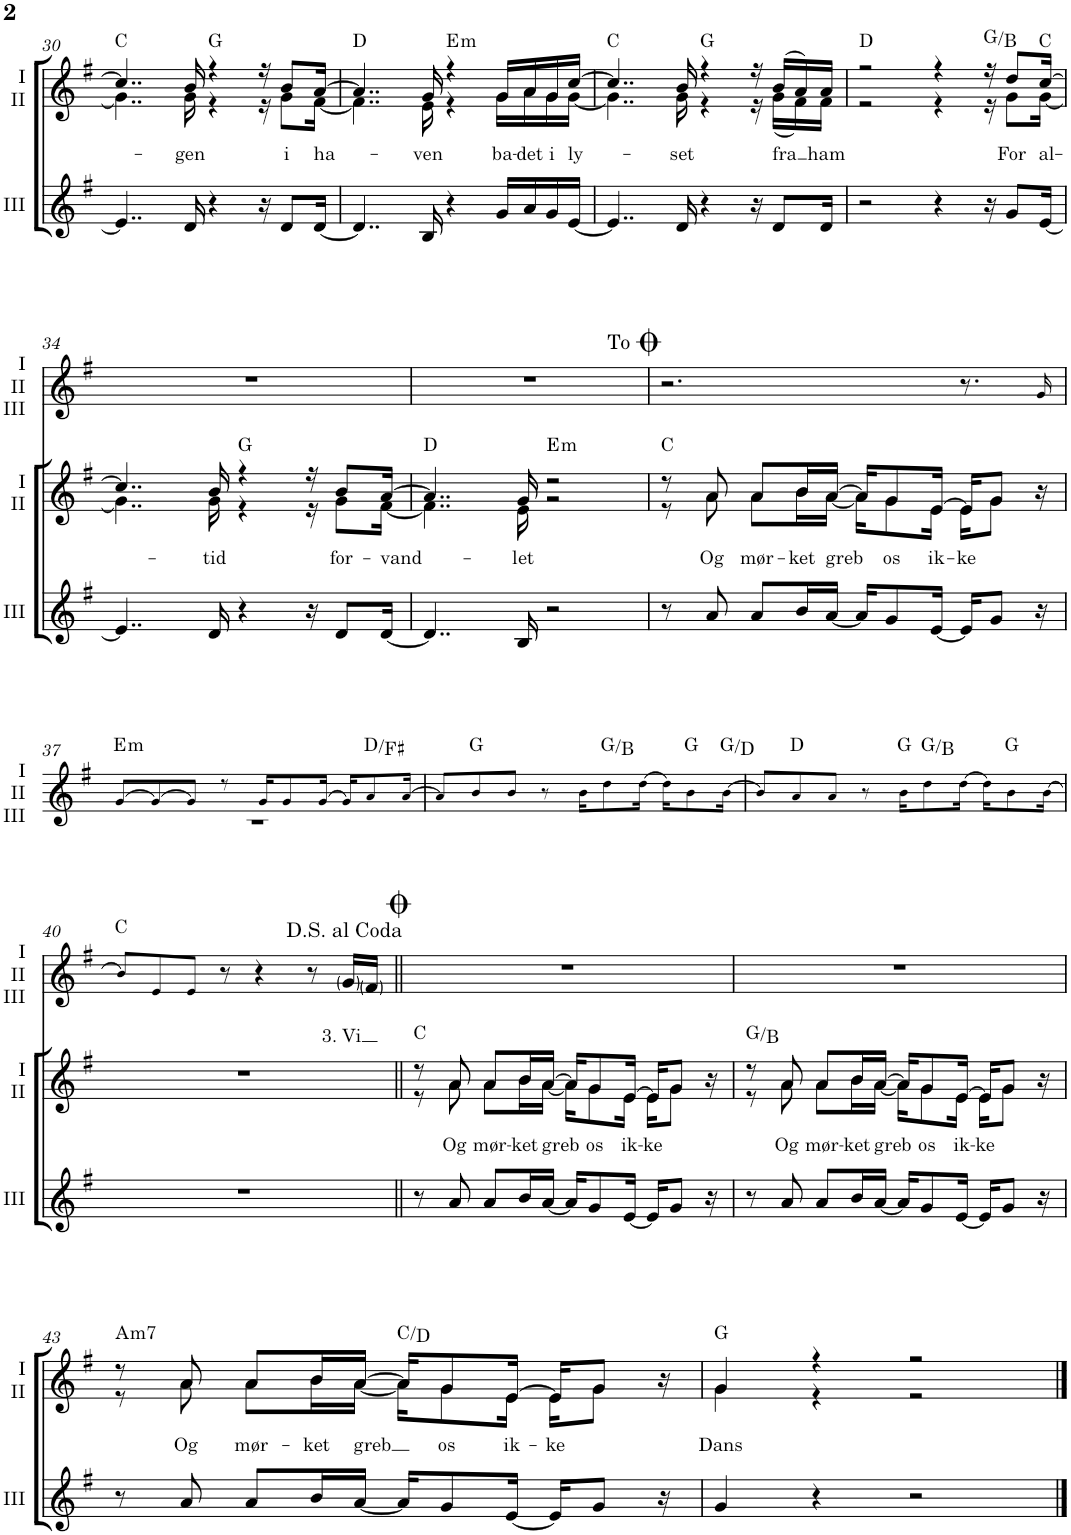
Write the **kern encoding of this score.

**kern	**kern	**text	**harte	**kern	**text	**text	**harte
*part3	*part2	*part2	*part2	*part1	*part1	*part1	*part1
*staff3	*staff2	*staff2	*	*staff1	*staff1	*staff1	*
*I"III	*I"I II	*	*	*I"I II III	*	*	*
*I'III	*I'I II	*	*	*I'I II III	*	*	*
!!LO:PB:g=z
*clefG2	*clefG2	*	*	*clefG2	*	*	*
*k[f#]	*k[f#]	*	*	*k[f#]	*	*	*
*M4/4	*M4/4	*	*	*M4/4	*	*	*
=30	=30	=30	=30	=30	=30	=30	=30
*	*^	*	*	*	*	*	*
4..e/]	4..cc/]	4..g\]	.	C:maj	1r	.	.	.
!	!	!	!LO:LY:b	!	!	!	!	!
16d/	16b/	16g\	-gen	.	.	.	.	.
4r	4r	4r	.	G:maj	.	.	.	.
16r	16r	16r	.	.	.	.	.	.
!	!	!	!LO:LY:b	!	!	!	!	!
8d/L	8b/L	8g\L	i	.	.	.	.	.
!	!	!	!LO:LY:b	!	!	!	!	!
[16d/Jk	[16a/Jk	[16f#\Jk	ha-	.	.	.	.	.
=31	=31	=31	=31	=31	=31	=31	=31	=31
4..d/]	4..a/]	4..f#\]	.	D:maj	1r	.	.	.
!	!	!	!LO:LY:b	!	!	!	!	!
16B/	16g/	16e\	-ven	.	.	.	.	.
!	!	!	!	!LO:H:kt=m	!	!	!	!
4r	4r	4r	.	E:min	.	.	.	.
!	!	!	!LO:LY:b	!	!	!	!	!
16g/LL	16g/LL	16g\LL	ba-	.	.	.	.	.
!	!	!	!LO:LY:b	!	!	!	!	!
16a/	16a/	16a\	-det	.	.	.	.	.
!	!	!	!LO:LY:b	!	!	!	!	!
16g/	16g/	16g\	i	.	.	.	.	.
!	!	!	!LO:LY:b	!	!	!	!	!
[16e/JJ	[16cc/JJ	[16g\JJ	ly-	.	.	.	.	.
=32	=32	=32	=32	=32	=32	=32	=32	=32
4..e/]	4..cc/]	4..g\]	.	C:maj	1r	.	.	.
!	!	!	!LO:LY:b	!	!	!	!	!
16d/	16b/	16g\	-set	.	.	.	.	.
4r	4r	4r	.	G:maj	.	.	.	.
16r	16r	16r	.	.	.	.	.	.
!	!	!	!LO:LY:b	!	!	!	!	!
8d/L	(16b/LL	(16g\LL	fra	.	.	.	.	.
.	16a/)	16f#\)	.	.	.	.	.	.
!	!	!	!LO:LY:b	!	!	!	!	!
16d/Jk	16a/JJ	16f#\JJ	ham	.	.	.	.	.
=33	=33	=33	=33	=33	=33	=33	=33	=33
2r	2r	2r	.	D:maj	1r	.	.	.
4r	4r	4r	.	.	.	.	.	.
16r	16r	16r	.	G:maj/3	.	.	.	.
!	!	!	!LO:LY:b	!	!	!	!	!
8g/L	8dd/L	8g\L	For	.	.	.	.	.
!	!	!	!LO:LY:b	!	!	!	!	!
[16e/Jk	[16cc/Jk	[16g\Jk	al-	C:maj	.	.	.	.
!!LO:LB:g=z
=34	=34	=34	=34	=34	=34	=34	=34	=34
4..e/]	4..cc/]	4..g\]	.	.	1r	.	.	.
!	!	!	!LO:LY:b	!	!	!	!	!
16d/	16b/	16g\	-tid	.	.	.	.	.
4r	4r	4r	.	G:maj	.	.	.	.
16r	16r	16r	.	.	.	.	.	.
!	!	!	!LO:LY:b	!	!	!	!	!
8d/L	8b/L	8g\L	for-	.	.	.	.	.
!	!	!	!LO:LY:b	!	!	!	!	!
[16d/Jk	[16a/Jk	[16f#\Jk	-vand-	.	.	.	.	.
=35	=35	=35	=35	=35	=35	=35	=35	=35
4..d/]	4..a/]	4..f#\]	.	D:maj	1r	.	.	.
!	!	!	!LO:LY:b	!	!	!	!	!
16B/	16g/	16e\	-let	.	.	.	.	.
!	!	!	!	!LO:H:kt=m	!	!	!	!
2r	2r	2r	.	E:min	.	.	.	.
!	!	!	!	!	!LO:TX:a:t=To	!	!	!
=36	=36	=36	=36	=36	=36	=36	=36	=36
8r	8r	8r	.	C:maj	2.r	.	.	.
!	!	!	!LO:LY:b	!	!	!	!	!
8a/	8a/	8a\	Og	.	.	.	.	.
!	!	!	!LO:LY:b	!	!	!	!	!
8a/L	8a/L	8a\L	mør-	.	.	.	.	.
!	!	!	!LO:LY:b	!	!	!	!	!
16b/L	16b/L	16b\L	-ket	.	.	.	.	.
!	!	!	!LO:LY:b	!	!	!	!	!
[16a/JJ	[16a/JJ	[16a\JJ	greb	.	.	.	.	.
16a/KL]	16a/KL]	16a\KL]	.	.	.	.	.	.
!	!	!	!LO:LY:b	!	!	!	!	!
8g/	8g/	8g\	os	.	.	.	.	.
!	!	!	!LO:LY:b	!	!	!	!	!
[16e/Jk	[16e/Jk	16e\Jk	ik-	.	.	.	.	.
!	!	!	!LO:LY:b	!	!	!	!	!
16e/KL]	16e/KL]	16e\KL	-ke	.	8.r	.	.	.
8g/J	8g/J	8g\J	.	.	.	.	.	.
16r	16r	16ryy	.	.	16g!/	.	.	.
!!LO:LB:g=z
=37	=37	=37	=37	=37	=37	=37	=37	=37
*	*	*	*	*	*^	*	*	*
!	!	!	!	!	!	!	!	!	!LO:H:kt=m
*	*v	*v	*	*	*	*	*	*	*
1r	1r	.	.	[8g!/L	1r	.	.	E:min
.	.	.	.	8g!/_	.	.	.	.
.	.	.	.	8g!/J]	.	.	.	.
.	.	.	.	8r	.	.	.	.
.	.	.	.	16g!/KL	.	.	.	.
.	.	.	.	8g!/	.	.	.	.
.	.	.	.	[16g!/Jk	.	.	.	.
.	.	.	.	16g!/KL]	.	.	.	.
.	.	.	.	8a!/	.	.	.	D:maj/3
.	.	.	.	[16a!/Jk	.	.	.	.
*	*	*	*	*v	*v	*	*	*
=38	=38	=38	=38	=38	=38	=38	=38
1r	1r	.	.	8a!/L]	.	.	.
.	.	.	.	8b!/	.	.	G:maj
.	.	.	.	8b!/J	.	.	.
.	.	.	.	8r	.	.	.
.	.	.	.	16b!\KL	.	.	.
.	.	.	.	8dd!\	.	.	G:maj/3
.	.	.	.	[16dd!\Jk	.	.	.
.	.	.	.	16dd!\KL]	.	.	.
.	.	.	.	8b!\	.	.	G:maj
.	.	.	.	[16b!\Jk	.	.	G:maj/5
=39	=39	=39	=39	=39	=39	=39	=39
1r	1r	.	.	8b!/L]	.	.	.
.	.	.	.	8a!/	.	.	D:maj
.	.	.	.	8a!/J	.	.	.
.	.	.	.	8r	.	.	.
.	.	.	.	16b!\KL	.	.	G:maj
.	.	.	.	8dd!\	.	.	G:maj/3
.	.	.	.	[16dd!\Jk	.	.	.
.	.	.	.	16dd!\KL]	.	.	.
.	.	.	.	8b!\	.	.	G:maj
.	.	.	.	[16b!\Jk	.	.	.
!!LO:LB:g=z
=40	=40	=40	=40	=40	=40	=40	=40
1r	1r	.	.	8b!/L]	.	.	C:maj
.	.	.	.	8e!/	.	.	.
.	.	.	.	8e!/J	.	.	.
.	.	.	.	8r	.	.	.
.	.	.	.	4r	.	.	.
.	.	.	.	8r	.	.	.
!	!	!	!	!	!	!LO:LY:b	!
.	.	.	.	16g/LL	.	3. Vi	.
.	.	.	.	16f#/JJ	.	.	.
=41||	=41||	=41||	=41||	=41||	=41||	=41||	=41||
*	*^	*	*	*	*	*	*
8r	8r	8r	.	C:maj	1r	.	.	.
!	!	!	!LO:LY:b	!	!	!	!	!
8a/	8a/	8a\	Og	.	.	.	.	.
!	!	!	!LO:LY:b	!	!	!	!	!
8a/L	8a/L	8a\L	mør-	.	.	.	.	.
!	!	!	!LO:LY:b	!	!	!	!	!
16b/L	16b/L	16b\L	-ket	.	.	.	.	.
!	!	!	!LO:LY:b	!	!	!	!	!
[16a/JJ	[16a/JJ	[16a\JJ	greb	.	.	.	.	.
16a/KL]	16a/KL]	16a\KL]	.	.	.	.	.	.
!	!	!	!LO:LY:b	!	!	!	!	!
8g/	8g/	8g\	os	.	.	.	.	.
!	!	!	!LO:LY:b	!	!	!	!	!
[16e/Jk	[16e/Jk	16e\Jk	ik-	.	.	.	.	.
!	!	!	!LO:LY:b	!	!	!	!	!
16e/KL]	16e/KL]	16e\KL	-ke	.	.	.	.	.
8g/J	8g/J	8g\J	.	.	.	.	.	.
16r	16r	16ryy	.	.	.	.	.	.
=42	=42	=42	=42	=42	=42	=42	=42	=42
8r	8r	8r	.	G:maj/3	1r	.	.	.
!	!	!	!LO:LY:b	!	!	!	!	!
8a/	8a/	8a\	Og	.	.	.	.	.
!	!	!	!LO:LY:b	!	!	!	!	!
8a/L	8a/L	8a\L	mør-	.	.	.	.	.
!	!	!	!LO:LY:b	!	!	!	!	!
16b/L	16b/L	16b\L	-ket	.	.	.	.	.
!	!	!	!LO:LY:b	!	!	!	!	!
[16a/JJ	[16a/JJ	[16a\JJ	greb	.	.	.	.	.
16a/KL]	16a/KL]	16a\KL]	.	.	.	.	.	.
!	!	!	!LO:LY:b	!	!	!	!	!
8g/	8g/	8g\	os	.	.	.	.	.
!	!	!	!LO:LY:b	!	!	!	!	!
[16e/Jk	[16e/Jk	16e\Jk	ik-	.	.	.	.	.
!	!	!	!LO:LY:b	!	!	!	!	!
16e/KL]	16e/KL]	16e\KL	-ke	.	.	.	.	.
8g/J	8g/J	8g\J	.	.	.	.	.	.
16r	16r	16ryy	.	.	.	.	.	.
!!LO:LB:g=z
=43	=43	=43	=43	=43	=43	=43	=43	=43
!	!	!	!	!LO:H:kt=m7	!	!	!	!
8r	8r	8r	.	A:min7	1r	.	.	.
!	!	!	!LO:LY:b	!	!	!	!	!
8a/	8a/	8a\	Og	.	.	.	.	.
!	!	!	!LO:LY:b	!	!	!	!	!
8a/L	8a/L	8a\L	mør-	.	.	.	.	.
!	!	!	!LO:LY:b	!	!	!	!	!
16b/L	16b/L	16b\L	-ket	.	.	.	.	.
!	!	!	!LO:LY:b	!	!	!	!	!
[16a/JJ	[16a/JJ	[16a\JJ	greb	.	.	.	.	.
16a/KL]	16a/KL]	16a\KL]	.	C:maj/2	.	.	.	.
!	!	!	!LO:LY:b	!	!	!	!	!
8g/	8g/	8g\	os	.	.	.	.	.
!	!	!	!LO:LY:b	!	!	!	!	!
[16e/Jk	[16e/Jk	16e\Jk	ik-	.	.	.	.	.
!	!	!	!LO:LY:b	!	!	!	!	!
16e/KL]	16e/KL]	16e\KL	-ke	.	.	.	.	.
8g/J	8g/J	8g\J	.	.	.	.	.	.
16r	16r	16ryy	.	.	.	.	.	.
=44	=44	=44	=44	=44	=44	=44	=44	=44
!	!	!	!LO:LY:b	!	!	!	!	!
4g/	4g/	4g\	Dans	G:maj	1r	.	.	.
4r	4r	4r	.	.	.	.	.	.
2r	2r	2r	.	.	.	.	.	.
*	*v	*v	*	*	*	*	*	*
==	==	==	==	==	==	==	==
*-	*-	*-	*-	*-	*-	*-	*-
